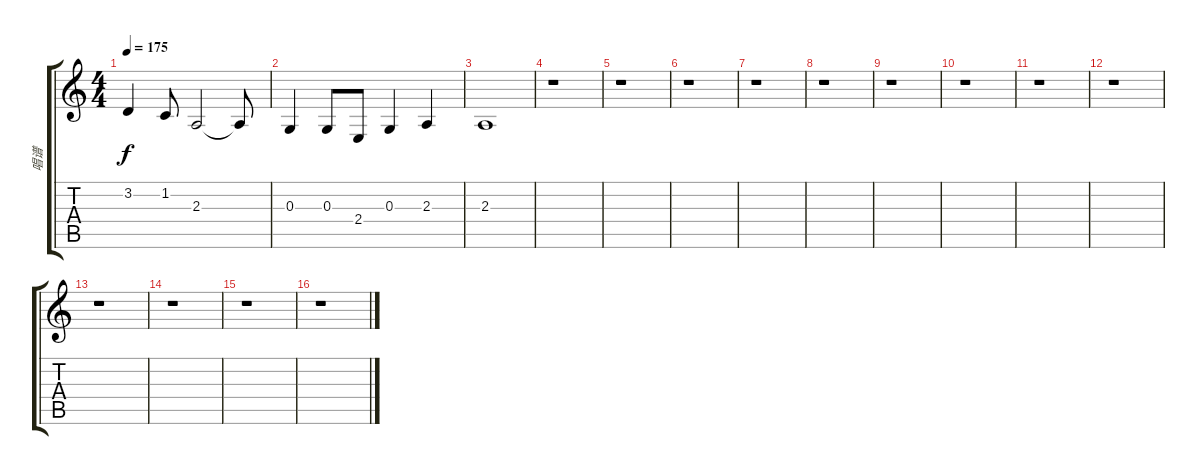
\track ("唱谱" "唱谱") {instrument brasssection}
\staff {score tabs}
\tuning (E4 B3 G3 D3 A2 E2) {hide}
\ts (4 4)
\tempo 175
\clef g2
\ks c
3.2.4{dy f} 1.2.8 2.3.2 2.3{t}.8 |
0.3.4 0.3.8 2.4.8 0.3.4 2.3.4 |
2.3.1 |
r.1 |
r.1 |
r.1 |
r.1 |
r.1 |
r.1 |
r.1 |
r.1 |
r.1 |
r.1 |
r.1 |
r.1 |
r.1
